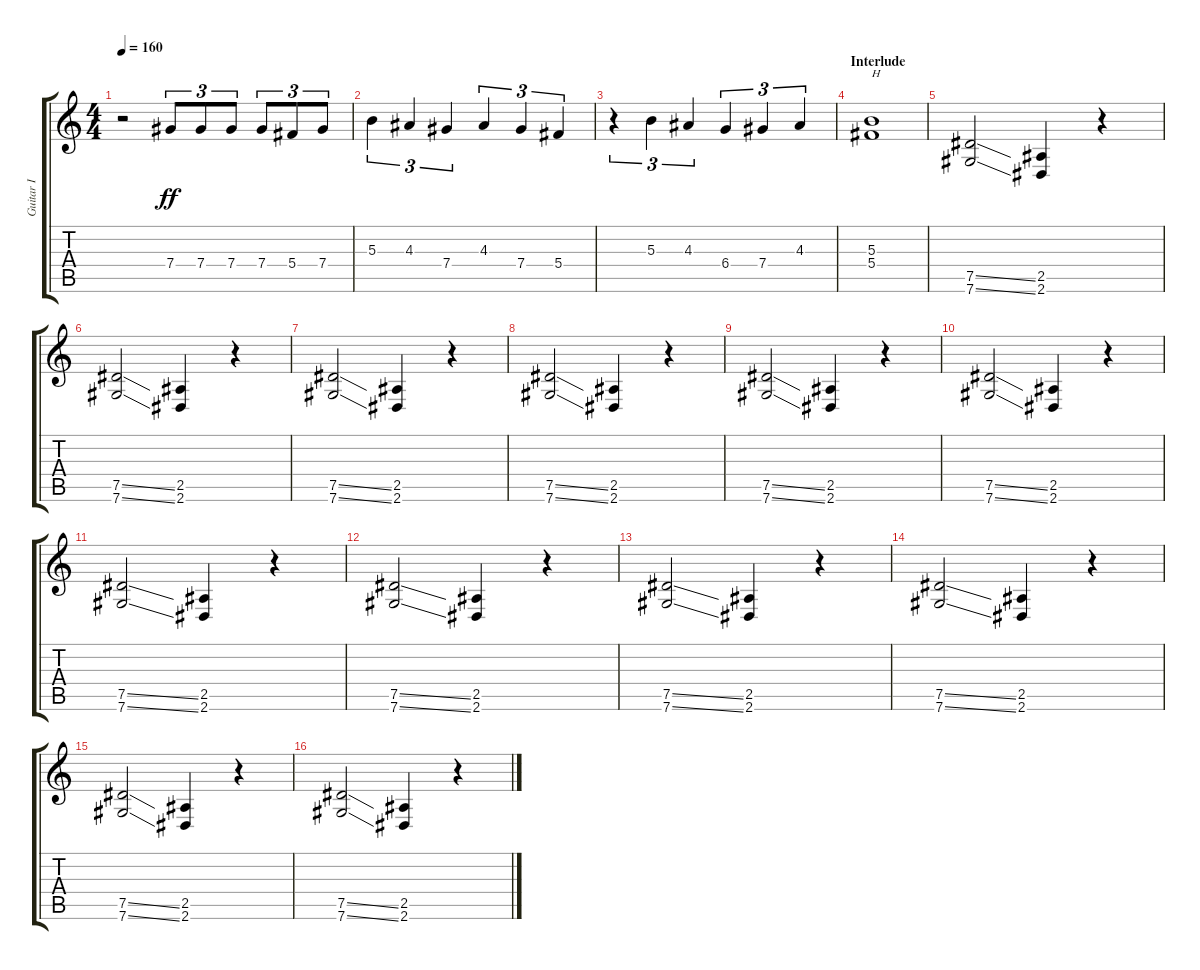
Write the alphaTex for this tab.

\track ("Guitar I" "Guitar I") {instrument distortionguitar}
\staff {score tabs}
\tuning (Eb4 Bb3 Gb3 Db3 Ab2 Db2) {hide}
\ts (4 4)
\tempo 160
\clef g2
\ks c
r.2{dy f instrument distortionguitar} 7.4.8{tu (3 2) dy ff} 7.4.8{tu (3 2)} 7.4.8{tu (3 2)} 7.4.8{tu (3 2)} 5.4.8{tu (3 2)} 7.4.8{tu (3 2)} |
5.3.4{tu (3 2) balance 4 instrument distortionguitar} 4.3.4{tu (3 2)} 7.4.4{tu (3 2)} 4.3.4{tu (3 2)} 7.4.4{tu (3 2)} 5.4.4{tu (3 2)} |
r.4{tu (3 2)} 5.3.4{tu (3 2)} 4.3.4{tu (3 2)} 6.4.4{tu (3 2)} 7.4.4{tu (3 2)} 4.3.4{tu (3 2)} |
\section ("" "Interlude")
(5.3 5.4).1{txt "H" instrument guitarharmonics} |
(7.5{ss} 7.6{ss}).2{instrument distortionguitar} (2.5 2.6).4 r.4 |
(7.5{ss} 7.6{ss}).2 (2.5 2.6).4 r.4 |
(7.5{ss} 7.6{ss}).2 (2.5 2.6).4 r.4 |
(7.5{ss} 7.6{ss}).2 (2.5 2.6).4 r.4 |
(7.5{ss} 7.6{ss}).2 (2.5 2.6).4 r.4 |
(7.5{ss} 7.6{ss}).2 (2.5 2.6).4 r.4 |
(7.5{ss} 7.6{ss}).2 (2.5 2.6).4 r.4 |
(7.5{ss} 7.6{ss}).2 (2.5 2.6).4 r.4 |
(7.5{ss} 7.6{ss}).2 (2.5 2.6).4 r.4 |
(7.5{ss} 7.6{ss}).2 (2.5 2.6).4 r.4 |
(7.5{ss} 7.6{ss}).2 (2.5 2.6).4 r.4 |
(7.5{ss} 7.6{ss}).2 (2.5 2.6).4 r.4
